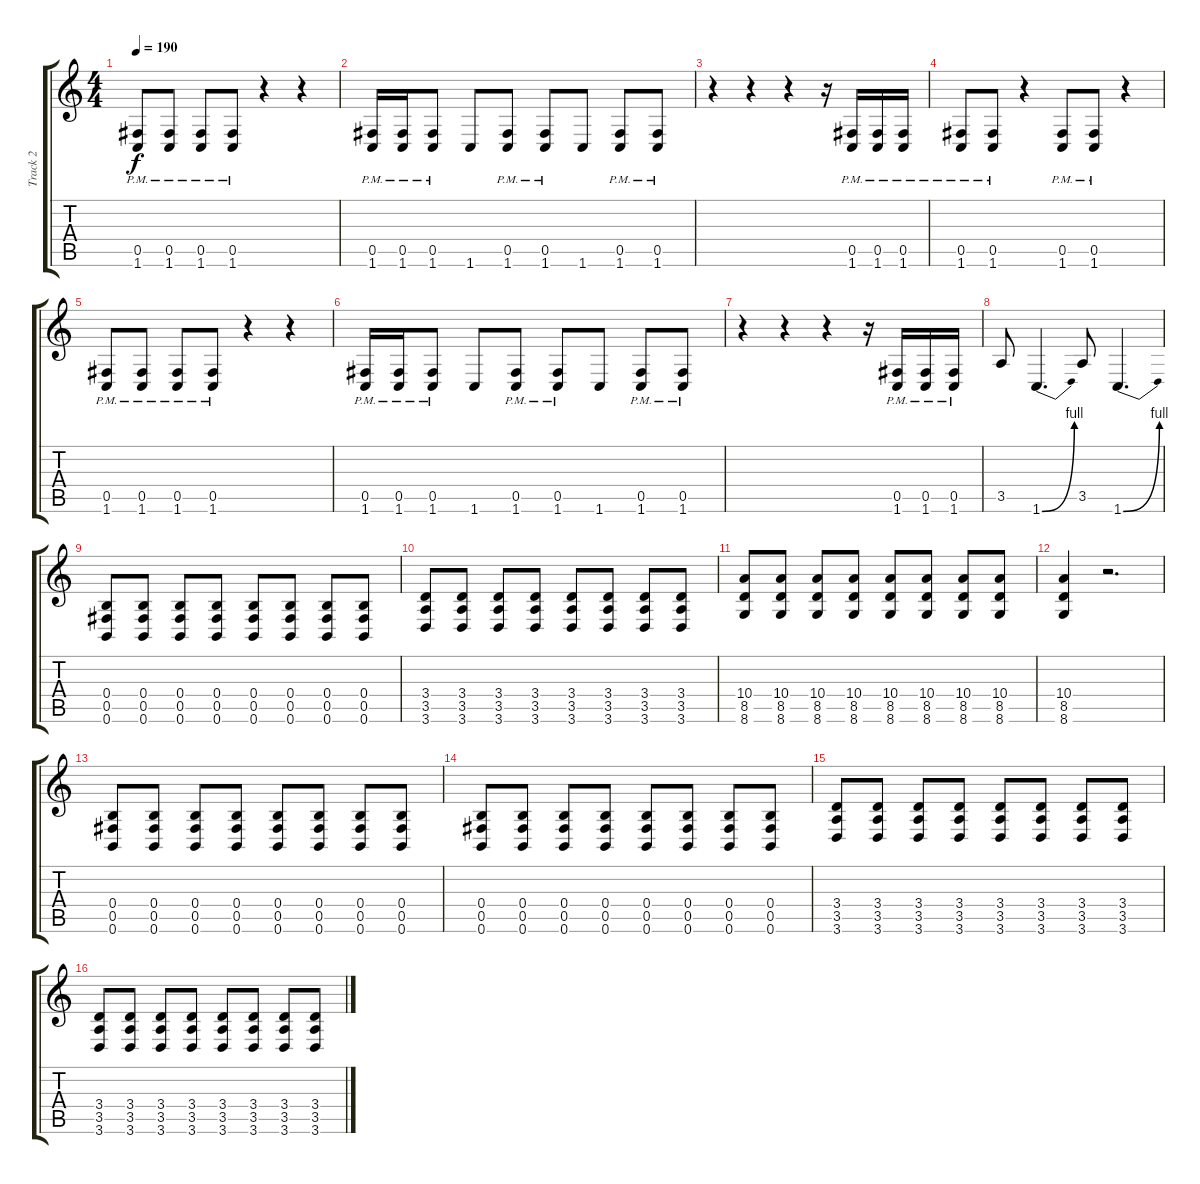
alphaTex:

\track ("Track 2" "Track 2") {instrument distortionguitar}
\staff {score tabs}
\tuning (Db4 Ab3 E3 B2 Gb2 B1) {hide}
\ts (4 4)
\tempo 190
\clef g2
\ks c
(0.5{pm} 1.6{pm}).8{dy f balance 8} (0.5{pm} 1.6{pm}).8 (0.5{pm} 1.6{pm}).8 (0.5{pm} 1.6{pm}).8 r.4 r.4 |
(0.5{pm} 1.6{pm}).16 (0.5{pm} 1.6{pm}).16 (0.5{pm} 1.6{pm}).8 1.6.8 (0.5{pm} 1.6{pm}).8 (0.5{pm} 1.6{pm}).8 1.6.8 (0.5{pm} 1.6{pm}).8 (0.5{pm} 1.6{pm}).8 |
r.4 r.4 r.4 r.16 (0.5{pm} 1.6{pm}).16 (0.5{pm} 1.6{pm}).16 (0.5{pm} 1.6{pm}).16 |
(0.5{pm} 1.6{pm}).8 (0.5{pm} 1.6{pm}).8 r.4 (0.5{pm} 1.6{pm}).8 (0.5{pm} 1.6{pm}).8 r.4 |
(0.5{pm} 1.6{pm}).8{balance 8} (0.5{pm} 1.6{pm}).8 (0.5{pm} 1.6{pm}).8 (0.5{pm} 1.6{pm}).8 r.4 r.4 |
(0.5{pm} 1.6{pm}).16 (0.5{pm} 1.6{pm}).16 (0.5{pm} 1.6{pm}).8 1.6.8 (0.5{pm} 1.6{pm}).8 (0.5{pm} 1.6{pm}).8 1.6.8 (0.5{pm} 1.6{pm}).8 (0.5{pm} 1.6{pm}).8 |
r.4 r.4 r.4 r.16 (0.5{pm} 1.6{pm}).16 (0.5{pm} 1.6{pm}).16 (0.5{pm} 1.6{pm}).16 |
3.5.8 1.6{be (bend 0 0 60 4)}.4{d} 3.5.8 1.6{be (bend 0 0 60 4)}.4{d} |
(0.4 0.5 0.6).8 (0.4 0.5 0.6).8 (0.4 0.5 0.6).8 (0.4 0.5 0.6).8 (0.4 0.5 0.6).8 (0.4 0.5 0.6).8 (0.4 0.5 0.6).8 (0.4 0.5 0.6).8 |
(3.4 3.5 3.6).8 (3.4 3.5 3.6).8 (3.4 3.5 3.6).8 (3.4 3.5 3.6).8 (3.4 3.5 3.6).8 (3.4 3.5 3.6).8 (3.4 3.5 3.6).8 (3.4 3.5 3.6).8 |
(10.4 8.5 8.6).8 (10.4 8.5 8.6).8 (10.4 8.5 8.6).8 (10.4 8.5 8.6).8 (10.4 8.5 8.6).8 (10.4 8.5 8.6).8 (10.4 8.5 8.6).8 (10.4 8.5 8.6).8 |
(10.4 8.5 8.6).4 r.2{d} |
(0.4 0.5 0.6).8 (0.4 0.5 0.6).8 (0.4 0.5 0.6).8 (0.4 0.5 0.6).8 (0.4 0.5 0.6).8 (0.4 0.5 0.6).8 (0.4 0.5 0.6).8 (0.4 0.5 0.6).8 |
(0.4 0.5 0.6).8 (0.4 0.5 0.6).8 (0.4 0.5 0.6).8 (0.4 0.5 0.6).8 (0.4 0.5 0.6).8 (0.4 0.5 0.6).8 (0.4 0.5 0.6).8 (0.4 0.5 0.6).8 |
(3.4 3.5 3.6).8 (3.4 3.5 3.6).8 (3.4 3.5 3.6).8 (3.4 3.5 3.6).8 (3.4 3.5 3.6).8 (3.4 3.5 3.6).8 (3.4 3.5 3.6).8 (3.4 3.5 3.6).8 |
(3.4 3.5 3.6).8 (3.4 3.5 3.6).8 (3.4 3.5 3.6).8 (3.4 3.5 3.6).8 (3.4 3.5 3.6).8 (3.4 3.5 3.6).8 (3.4 3.5 3.6).8 (3.4 3.5 3.6).8
